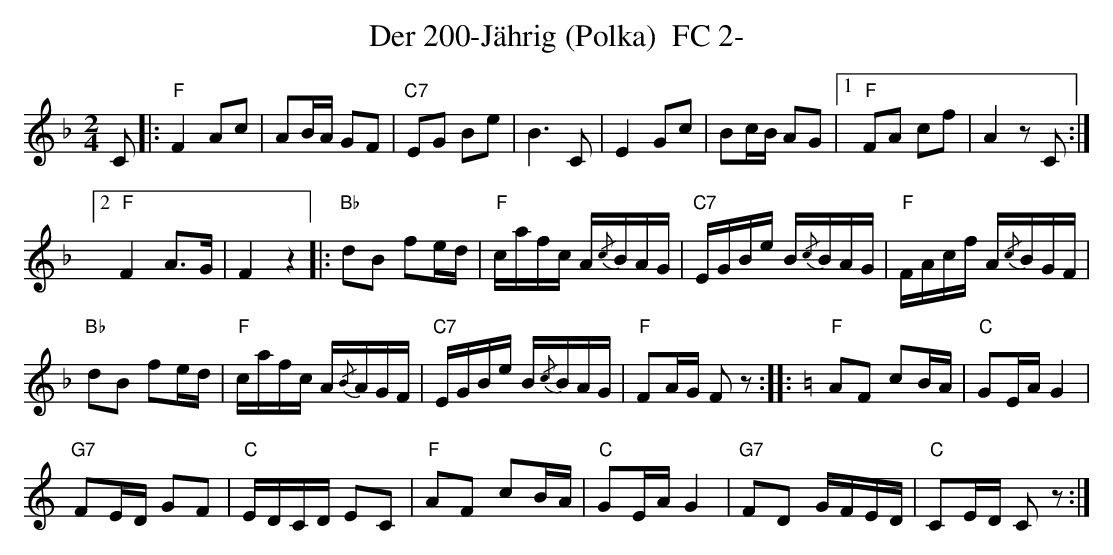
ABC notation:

X:1
T:Der 200-J\"ahrig (Polka)  FC 2-
M:2/4
L:1/16
K:F %%MIDI gchordon
C2 |: "F"F4 A2c2 | A2BA G2F2 | "C7"E2G2 B2e2 | B6C2 | E4G2c2 | B2cB A2G2 |1 "F"F2A2 c2f2 | A4z2C2 :|2
"F"F4A3G | F4z4 |: "Bb"d2B2 f2ed | "F"cafc A{/c}BAG | "C7"EGBe B{/c}BAG | "F"FAcf A{/c}BGF |
"Bb"d2B2 f2ed | "F"cafc A{/B}AGF | "C7"EGBe B{/c}BAG | "F"F2AG F2z2 :: [K:C] "F"A2F2 c2BA | "C"G2EAG4 |
"G7"F2ED G2F2 | "C"EDCD E2C2 | "F"A2F2 c2BA | "C"G2EAG4 | "G7"F2D2 GFED | "C"C2ED C2z2 :|
